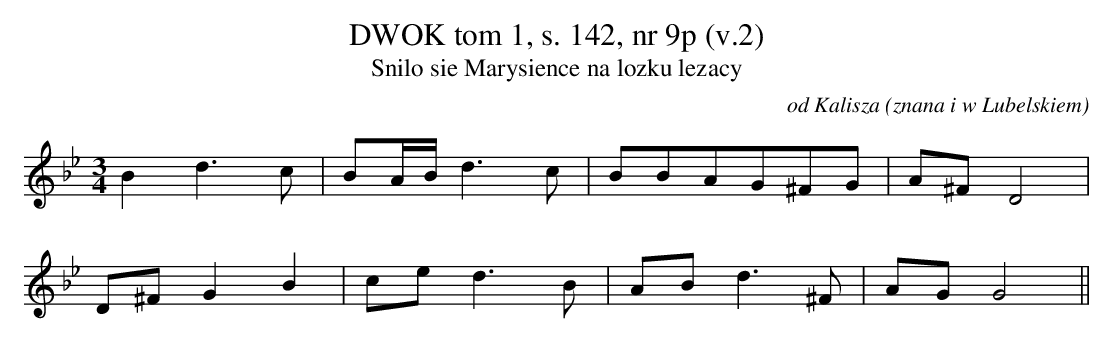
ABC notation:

X:1
T:DWOK tom 1, s. 142, nr 9p (v.2)
T: Snilo sie Marysience na lozku lezacy
O: od Kalisza (znana i w Lubelskiem)
M: 3/4
L: 1/16
K: Bb
B4d6c2 | B2ABd6c2 | B2B2A2G2^F2G2 | A2^F2D8 |
D2^F2G4B4 | c2e2d6B2 | A2B2d6^F2 | A2G2G8||
